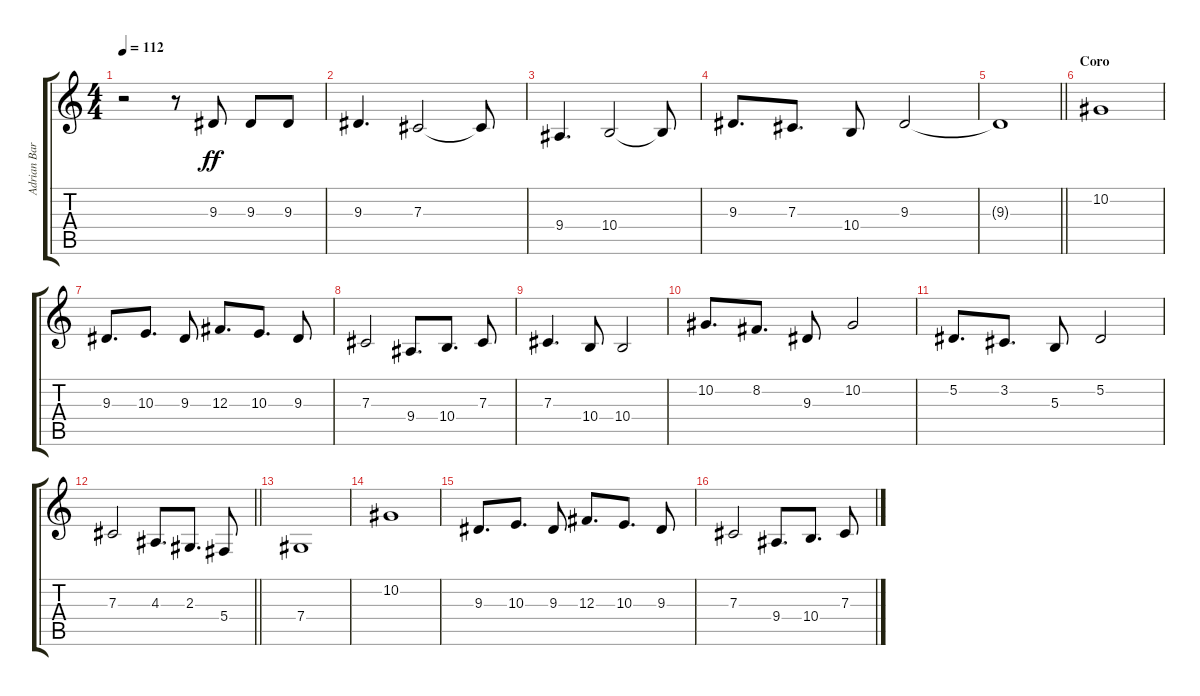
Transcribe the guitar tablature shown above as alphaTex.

\track ("Adrian Barilari Voz" "Adrian Bar") {instrument flute}
\staff {score tabs}
\tuning (Eb4 Bb3 Gb3 Db3 Ab2 Eb2) {hide}
\ts (4 4)
\tempo 112
\clef g2
\ks c
r.2{dy ff} r.8 9.3.8 9.3.8 9.3.8 |
9.3.4{d} 7.3.2 7.3{t}.8 |
9.4.4{d} 10.4.2 10.4{t}.8 |
9.3.8{d} 7.3.8{d} 10.4.8 9.3.2 |
\barLineRight lightlight
9.3{t}.1 |
\section ("" "Coro")
10.2.1 |
9.3.8{d} 10.3.8{d} 9.3.8 12.3.8{d} 10.3.8{d} 9.3.8 |
7.3.2 9.4.8{d} 10.4.8{d} 7.3.8 |
7.3.4{d} 10.4.8 10.4.2 |
10.2.8{d} 8.2.8{d} 9.3.8 10.2.2 |
5.2.8{d} 3.2.8{d} 5.3.8 5.2.2 |
\barLineRight lightlight
7.3.2 4.3.8{d} 2.3.8{d} 5.4.8 |
7.4.1 |
10.2.1 |
9.3.8{d} 10.3.8{d} 9.3.8 12.3.8{d} 10.3.8{d} 9.3.8 |
7.3.2 9.4.8{d} 10.4.8{d} 7.3.8
